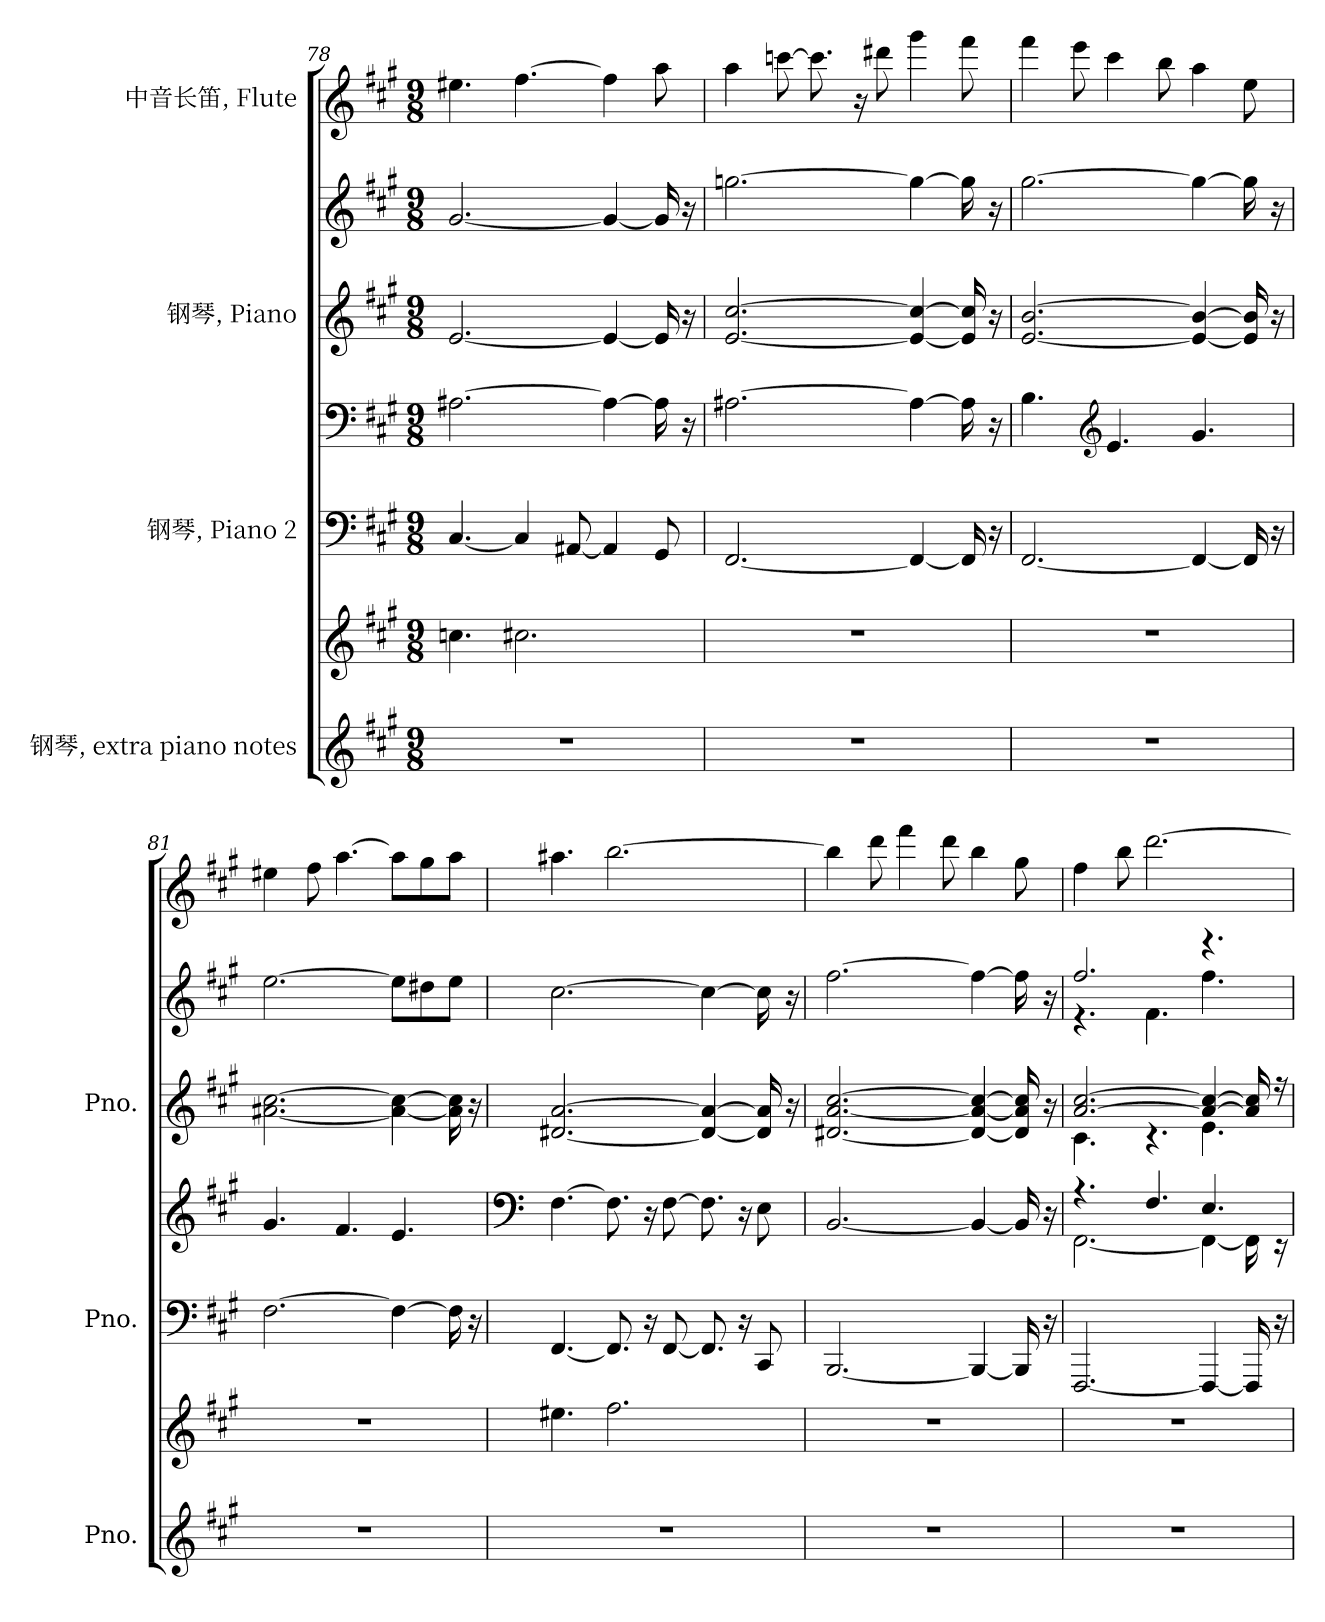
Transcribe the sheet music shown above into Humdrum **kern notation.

**kern	**kern	**kern	**kern	**kern	**kern	**kern
*part4	*part4	*part3	*part3	*part2	*part2	*part1
*staff7	*staff6	*staff5	*staff4	*staff3	*staff2	*staff1
*I"钢琴, extra piano notes	*	*I"钢琴, Piano 2	*	*I"钢琴, Piano	*	*I"中音长笛, Flute
*I'Pno.	*	*I'Pno.	*	*I'Pno.	*	*
*clefG2	*clefG2	*clefF4	*clefF4	*clefG2	*clefG2	*clefG2
*	*	*	*	*	*	*ITrd3c5
*k[f#c#g#]	*k[f#c#g#]	*k[f#c#g#]	*k[f#c#g#]	*k[f#c#g#]	*k[f#c#g#]	*k[f#c#g#d#]
*M9/8	*M9/8	*M9/8	*M9/8	*M9/8	*M9/8	*M9/8
=78	=78	=78	=78	=78	=78	=78
8%9r	4.ccn\	[4.C#/	[2.A#X\	[2.e/	[2.g#/	4.b#X\
.	2.cc#X\	4C#/]	.	.	.	[4.cc#\
.	.	[8AA#X/	.	.	.	.
.	.	4AA#/]	4A#\_	4e/_	4g#/_	4cc#\]
.	.	8GG#/	16A#\]	16e/]	16g#/]	8ee\
.	.	.	16r	16r	16r	.
=79	=79	=79	=79	=79	=79	=79
8%9r	8%9r	[2.FF#/	[2.A#X\	[2.e/ [2.cc#/	[2.ggn\	4ee\
.	.	.	.	.	.	[8ggn\
.	.	.	.	.	.	8.gg\]
.	.	.	.	.	.	16r
.	.	.	.	.	.	8aa#X\
.	.	4FF#/_	4A#\_	4e/_ 4cc#/_	4gg\_	4ddd#\
.	.	16FF#/]	16A#\]	16e/] 16cc#/]	16gg\]	8ccc#\
.	.	16r	16r	16r	16r	.
!!LO:PB:g=z
=80	=80	=80	=80	=80	=80	=80
8%9r	8%9r	[2.FF#/	4.B\	[2.e/ [2.b/	[2.gg#\	4ccc#\
.	.	.	.	.	.	8bb\
*	*	*	*clefG2	*	*	*
.	.	.	4.e/	.	.	4gg#\
.	.	.	.	.	.	8ff#\
.	.	4FF#/_	4.g#/	4e/_ 4b/_	4gg#\_	4ee\
.	.	16FF#/]	.	16e/] 16b/]	16gg#\]	8b\
.	.	16r	.	16r	16r	.
=81	=81	=81	=81	=81	=81	=81
8%9r	8%9r	[2.F#\	4.g#/	[2.a#X\ [2.cc#\	[2.ee\	4b#X\
.	.	.	.	.	.	8cc#\
.	.	.	4.f#/	.	.	[4.ee\
.	.	4F#\_	4.e/	4a#\_ 4cc#\_	8ee\L]	8ee\L]
.	.	.	.	.	8dd#X\	8dd#\
.	.	16F#\]	.	16a#\] 16cc#\]	8ee\J	8ee\J
.	.	16r	.	16r	.	.
=82	=82	=82	=82	=82	=82	=82
*	*	*	*clefF4	*	*	*
8%9r	4.ee#X\	[4.FF#/	[4.F#\	[2.d#X/ [2.a/	[2.cc#\	4.ee#X\
.	2.ff#\	8.FF#/]	8.F#\]	.	.	[2.ff#\
.	.	16r	16r	.	.	.
.	.	[8FF#/	[8F#\	.	.	.
.	.	8.FF#/]	8.F#\]	4d#/_ 4a/_	4cc#\_	.
.	.	16r	16r	.	.	.
.	.	8CC#/	8E\	16d#/] 16a/]	16cc#\]	.
.	.	.	.	16r	16r	.
!!LO:PB:g=z
=83	=83	=83	=83	=83	=83	=83
8%9r	8%9r	[2.BBB/	[2.BB/	[2.d#X/ [2.a/ [2.cc#/	[2.ff#\	4ff#\]
.	.	.	.	.	.	8aa\
.	.	.	.	.	.	4ccc#\
.	.	.	.	.	.	8aa\
.	.	4BBB/_	4BB/_	4d#/_ 4a/_ 4cc#/_	4ff#\_	4ff#\
.	.	16BBB/]	16BB/]	16d#/] 16a/] 16cc#/]	16ff#\]	8dd#\
.	.	16r	16r	16r	16r	.
=84	=84	=84	=84	=84	=84	=84
*	*	*	*^	*^	*^	*
8%9r	8%9r	[2.FFF#/	4.r	[2.FF#\	[2.a/ [2.cc#/	4.c#\	2.ff#/	4.r	4cc#\
.	.	.	.	.	.	.	.	.	8ff#\
.	.	.	4.F#/	.	.	4.r	.	4.f#\	[2.aa\
.	.	4FFF#/_	4.E/	4FF#\_	4a/_ 4cc#/_	4.e\	4.r	4.ff#\	.
.	.	16FFF#/]	.	16FF#\]	16a/] 16cc#/]	.	.	.	.
.	.	16r	.	16r	16r	.	.	.	.
*	*	*	*v	*v	*	*	*	*	*
*	*	*	*	*v	*v	*	*	*
*	*	*	*	*	*v	*v	*
=	=	=	=	=	=	=
*-	*-	*-	*-	*-	*-	*-
